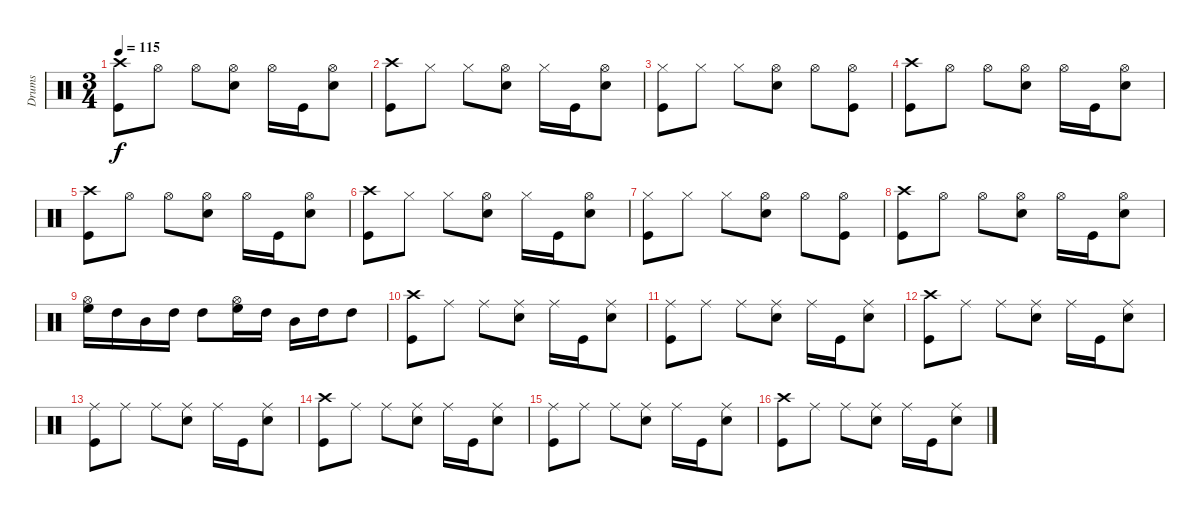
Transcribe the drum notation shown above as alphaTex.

\track ("Drums" "Drums") {instrument percussion}
\staff {score}
\articulation defaults
\ts (3 4)
\tempo 115
\clef neutral
\ks c
("Kick (hit)" "Crash high (hit)").8{dy f} "Hi-Hat (open)".8 "Hi-Hat (open)".8 ("Hi-Hat (open)" "Snare (hit) 2").8 "Hi-Hat (open)".16 "Kick (hit)".16 ("Snare (hit) 2" "Hi-Hat (open)").8 |
("Kick (hit)" "Crash high (hit)").8 "Hi-Hat (closed)".8 "Hi-Hat (closed)".8 ("Hi-Hat (open)" "Snare (hit) 2").8 "Hi-Hat (closed)".16 "Kick (hit)".16 ("Snare (hit) 2" "Hi-Hat (open)").8 |
("Kick (hit)" "Hi-Hat (closed)").8 "Hi-Hat (closed)".8 "Hi-Hat (closed)".8 ("Snare (hit) 2" "Hi-Hat (open)").8 "Hi-Hat (open)".8 ("Kick (hit)" "Hi-Hat (open)").8 |
("Kick (hit)" "Crash high (hit)").8 "Hi-Hat (open)".8 "Hi-Hat (open)".8 ("Hi-Hat (open)" "Snare (hit) 2").8 "Hi-Hat (open)".16 "Kick (hit)".16 ("Snare (hit) 2" "Hi-Hat (open)").8 |
("Kick (hit)" "Crash high (hit)").8 "Hi-Hat (open)".8 "Hi-Hat (open)".8 ("Hi-Hat (open)" "Snare (hit) 2").8 "Hi-Hat (open)".16 "Kick (hit)".16 ("Snare (hit) 2" "Hi-Hat (open)").8 |
("Kick (hit)" "Crash high (hit)").8 "Hi-Hat (closed)".8 "Hi-Hat (closed)".8 ("Hi-Hat (open)" "Snare (hit) 2").8 "Hi-Hat (closed)".16 "Kick (hit)".16 ("Snare (hit) 2" "Hi-Hat (open)").8 |
("Kick (hit)" "Hi-Hat (closed)").8 "Hi-Hat (closed)".8 "Hi-Hat (closed)".8 ("Snare (hit) 2" "Hi-Hat (open)").8 "Hi-Hat (open)".8 ("Kick (hit)" "Hi-Hat (open)").8 |
("Kick (hit)" "Crash high (hit)").8 "Hi-Hat (open)".8 "Hi-Hat (open)".8 ("Hi-Hat (open)" "Snare (hit) 2").8 "Hi-Hat (open)".16 "Kick (hit)".16 ("Snare (hit) 2" "Hi-Hat (open)").8 |
("High Floor Tom (hit)" "Hi-Hat (open)").16 "High Tom (hit)".16 "Mid Tom (hit)".16 "High Tom (hit)".16 "High Tom (hit)".8 ("High Floor Tom (hit)" "Hi-Hat (open)").16 "High Tom (hit)".16 "Mid Tom (hit)".16 "High Tom (hit)".16 "High Tom (hit)".8 |
("Kick (hit)" "Crash high (hit)").8 "Ride (middle)".8 "Ride (middle)".8 ("Ride (middle)" "Snare (hit) 2").8 "Ride (middle)".16 "Kick (hit)".16 ("Snare (hit) 2" "Ride (middle)").8 |
("Kick (hit)" "Ride (middle)").8 "Ride (middle)".8 "Ride (middle)".8 ("Ride (middle)" "Snare (hit) 2").8 "Ride (middle)".16 "Kick (hit)".16 ("Snare (hit) 2" "Ride (middle)").8 |
("Kick (hit)" "Crash high (hit)").8 "Ride (middle)".8 "Ride (middle)".8 ("Ride (middle)" "Snare (hit) 2").8 "Ride (middle)".16 "Kick (hit)".16 ("Snare (hit) 2" "Ride (middle)").8 |
("Kick (hit)" "Ride (middle)").8 "Ride (middle)".8 "Ride (middle)".8 ("Ride (middle)" "Snare (hit) 2").8 "Ride (middle)".16 "Kick (hit)".16 ("Snare (hit) 2" "Ride (middle)").8 |
("Kick (hit)" "Crash high (hit)").8 "Ride (middle)".8 "Ride (middle)".8 ("Ride (middle)" "Snare (hit) 2").8 "Ride (middle)".16 "Kick (hit)".16 ("Snare (hit) 2" "Ride (middle)").8 |
("Kick (hit)" "Ride (middle)").8 "Ride (middle)".8 "Ride (middle)".8 ("Ride (middle)" "Snare (hit) 2").8 "Ride (middle)".16 "Kick (hit)".16 ("Snare (hit) 2" "Ride (middle)").8 |
("Kick (hit)" "Crash high (hit)").8 "Ride (middle)".8 "Ride (middle)".8 ("Ride (middle)" "Snare (hit) 2").8 "Ride (middle)".16 "Kick (hit)".16 ("Snare (hit) 2" "Ride (middle)").8
